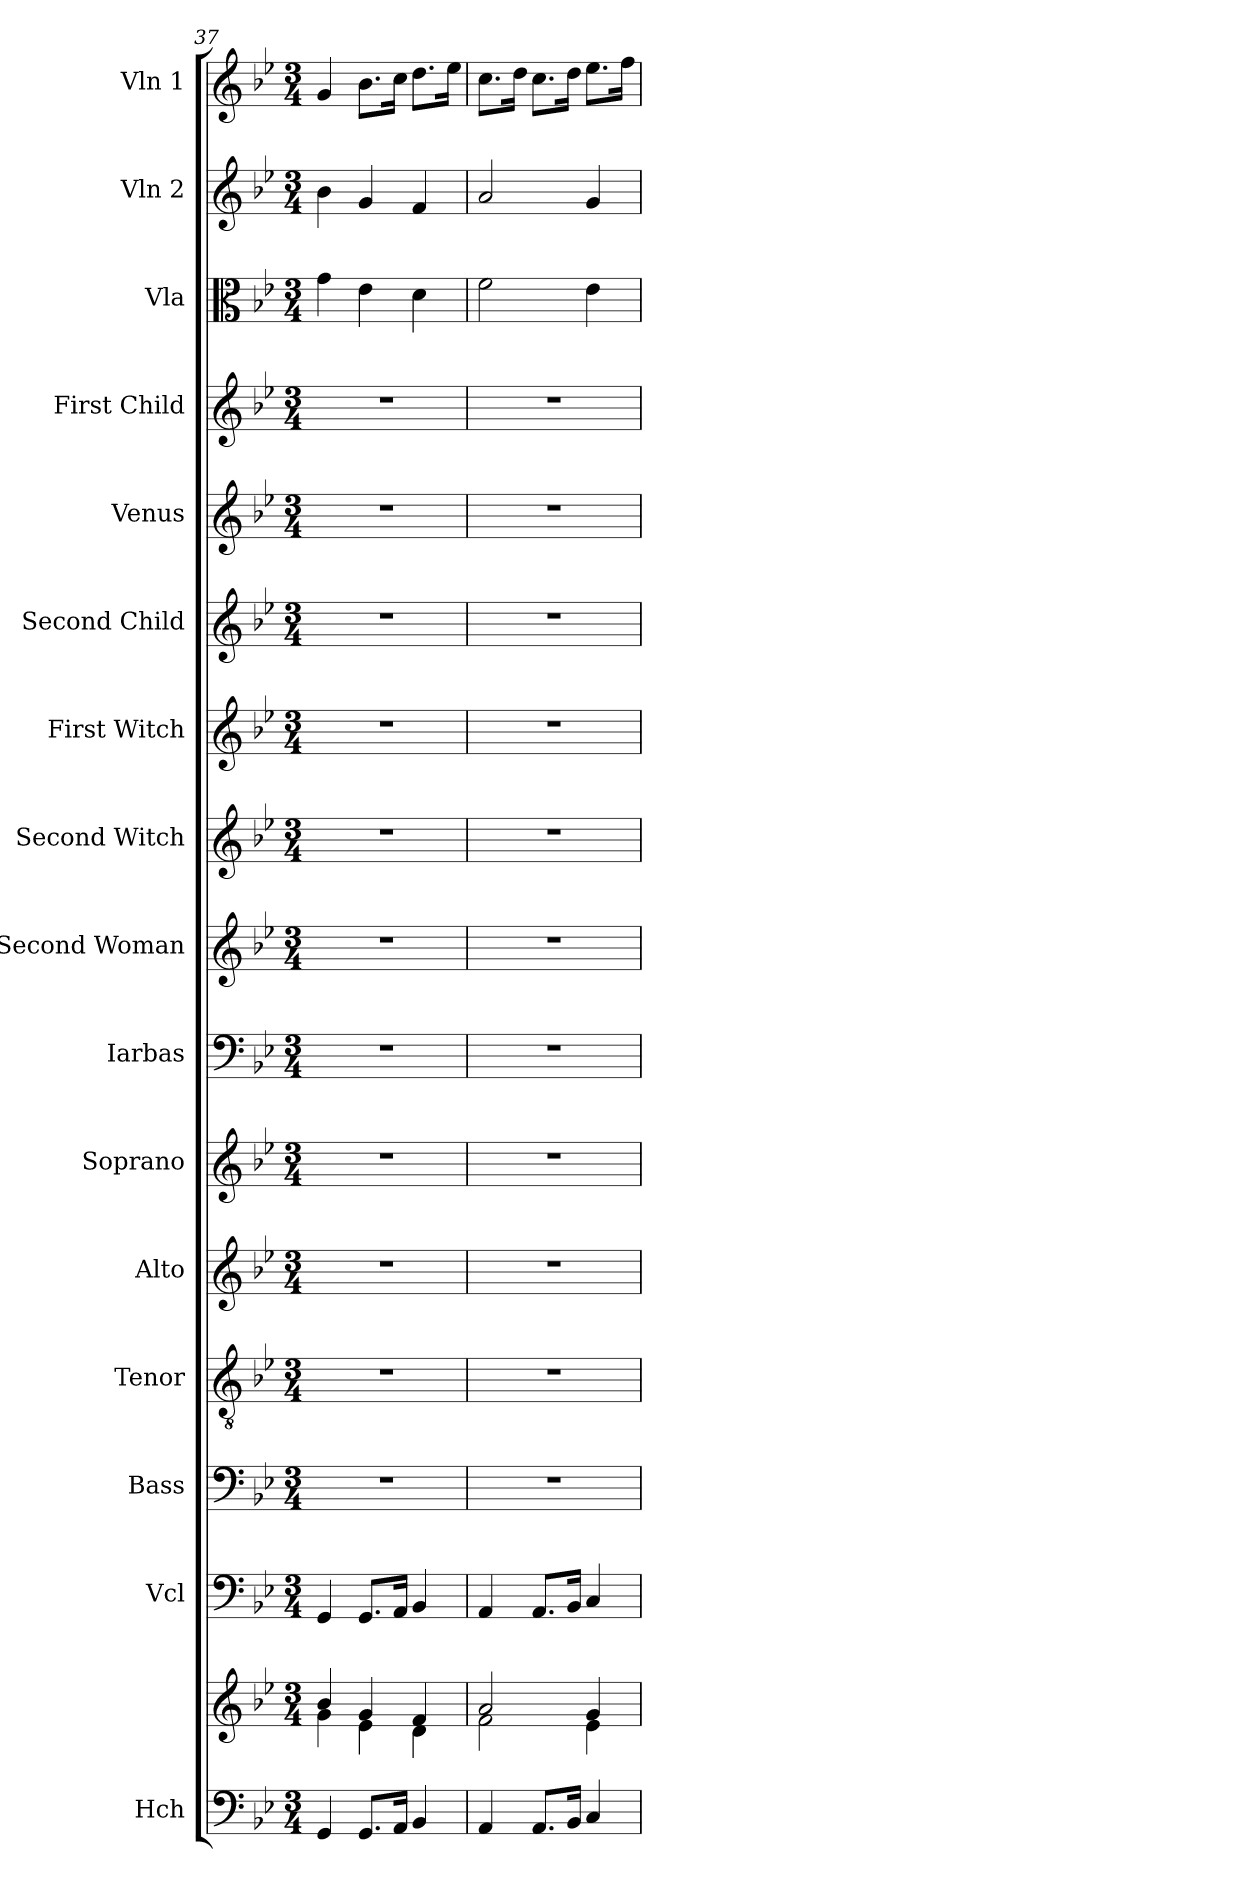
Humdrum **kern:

**kern	**kern	**kern	**kern	**kern	**kern	**kern	**kern	**kern	**kern	**kern	**kern	**kern	**kern	**kern	**kern	**kern
*part16	*part16	*part15	*part14	*part13	*part12	*part11	*part10	*part9	*part8	*part7	*part6	*part5	*part4	*part3	*part2	*part1
*staff17	*staff16	*staff15	*staff14	*staff13	*staff12	*staff11	*staff10	*staff9	*staff8	*staff7	*staff6	*staff5	*staff4	*staff3	*staff2	*staff1
*I"Hch	*	*I"Vcl	*I"Bass	*I"Tenor	*I"Alto	*I"Soprano	*I"Iarbas	*I"Second Woman	*I"Second Witch	*I"First Witch	*I"Second Child	*I"Venus	*I"First Child	*I"Vla	*I"Vln 2	*I"Vln 1
*I'Hch.	*	*I'Vc.	*I'B.	*I'T.	*I'A.	*I'S.	*I'I.	*I'2W	*I'W2.	*I'W1	*I'C2.	*I'V.	*I'C1	*I'Vla.	*I'Vln.	*I'Vln.
*clefF4	*clefG2	*clefF4	*clefF4	*clefGv2	*clefG2	*clefG2	*clefF4	*clefG2	*clefG2	*clefG2	*clefG2	*clefG2	*clefG2	*clefC3	*clefG2	*clefG2
*k[b-e-]	*k[b-e-]	*k[b-e-]	*k[b-e-]	*k[b-e-]	*k[b-e-]	*k[b-e-]	*k[b-e-]	*k[b-e-]	*k[b-e-]	*k[b-e-]	*k[b-e-]	*k[b-e-]	*k[b-e-]	*k[b-e-]	*k[b-e-]	*k[b-e-]
*M3/4	*M3/4	*M3/4	*M3/4	*M3/4	*M3/4	*M3/4	*M3/4	*M3/4	*M3/4	*M3/4	*M3/4	*M3/4	*M3/4	*M3/4	*M3/4	*M3/4
=37	=37	=37	=37	=37	=37	=37	=37	=37	=37	=37	=37	=37	=37	=37	=37	=37
*	*^	*	*	*	*	*	*	*	*	*	*	*	*	*	*	*
4GG/	4b-/	4g\	4GG/	2.r	2.r	2.r	2.r	2.r	2.r	2.r	2.r	2.r	2.r	2.r	4g\	4b-\	4g/
8.GG/L	4g/	4e-\	8.GG/L	.	.	.	.	.	.	.	.	.	.	.	4e-\	4g/	8.b-\L
16AA/Jk	.	.	16AA/Jk	.	.	.	.	.	.	.	.	.	.	.	.	.	16cc\Jk
4BB-/	4f/	4d\	4BB-/	.	.	.	.	.	.	.	.	.	.	.	4d\	4f/	8.dd\L
.	.	.	.	.	.	.	.	.	.	.	.	.	.	.	.	.	16ee-\Jk
=38	=38	=38	=38	=38	=38	=38	=38	=38	=38	=38	=38	=38	=38	=38	=38	=38	=38
4AA/	2a/	2f\	4AA/	2.r	2.r	2.r	2.r	2.r	2.r	2.r	2.r	2.r	2.r	2.r	2f\	2a/	8.cc\L
.	.	.	.	.	.	.	.	.	.	.	.	.	.	.	.	.	16dd\Jk
8.AA/L	.	.	8.AA/L	.	.	.	.	.	.	.	.	.	.	.	.	.	8.cc\L
16BB-/Jk	.	.	16BB-/Jk	.	.	.	.	.	.	.	.	.	.	.	.	.	16dd\Jk
4C/	4g/	4e-\	4C/	.	.	.	.	.	.	.	.	.	.	.	4e-\	4g/	8.ee-\L
.	.	.	.	.	.	.	.	.	.	.	.	.	.	.	.	.	16ff\Jk
*	*v	*v	*	*	*	*	*	*	*	*	*	*	*	*	*	*	*
=	=	=	=	=	=	=	=	=	=	=	=	=	=	=	=	=
*-	*-	*-	*-	*-	*-	*-	*-	*-	*-	*-	*-	*-	*-	*-	*-	*-
